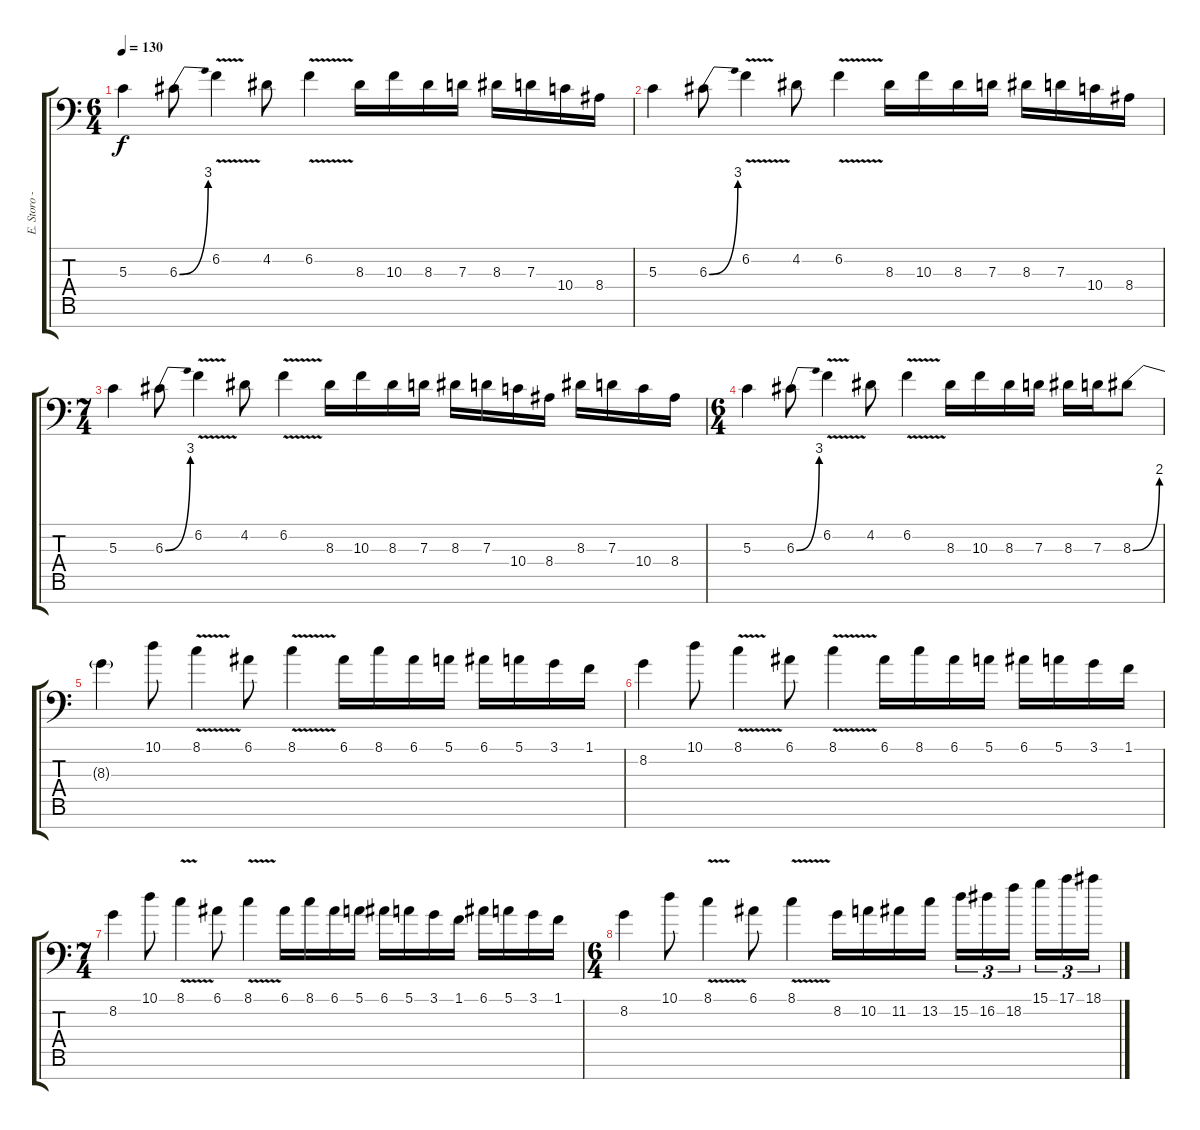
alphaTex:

\track ("E. Storo - Keyboard" "E. Storo -") {instrument lead2sawtooth}
\staff {score tabs}
\tuning (E4 B3 G3 D3 A2 E2 D1) {hide}
\ts (6 4)
\tempo 130
\clef f4
\ks c
5.3.4{dy f volume 12 instrument drawbarorgan} 6.3{be (bend 0 0 60 12)}.8 6.2{v}.4 4.2.8 6.2{v}.4 8.3.16 10.3.16 8.3.16 7.3.16 8.3.16 7.3.16 10.4.16 8.4.16 |
5.3.4 6.3{be (bend 0 0 60 12)}.8 6.2{v}.4 4.2.8 6.2{v}.4 8.3.16 10.3.16 8.3.16 7.3.16 8.3.16 7.3.16 10.4.16 8.4.16 |
\ts (7 4)
5.3.4 6.3{be (bend 0 0 60 12)}.8 6.2{v}.4 4.2.8 6.2{v}.4 8.3.16 10.3.16 8.3.16 7.3.16 8.3.16 7.3.16 10.4.16 8.4.16 8.3.16 7.3.16 10.4.16 8.4.16 |
\ts (6 4)
5.3.4 6.3{be (bend 0 0 60 12)}.8 6.2{v}.4 4.2.8 6.2{v}.4 8.3.16 10.3.16 8.3.16 7.3.16 8.3.16 7.3.16 8.3{be (bend 0 0 60 8)}.8 |
8.3{t}.4 10.1.8 8.1{v}.4 6.1.8 8.1{v}.4 6.1.16 8.1.16 6.1.16 5.1.16 6.1.16 5.1.16 3.1.16 1.1.16 |
8.2.4 10.1.8 8.1{v}.4 6.1.8 8.1{v}.4 6.1.16 8.1.16 6.1.16 5.1.16 6.1.16 5.1.16 3.1.16 1.1.16 |
\ts (7 4)
8.2.4 10.1.8 8.1{v}.4 6.1.8 8.1{v}.4 6.1.16 8.1.16 6.1.16 5.1.16 6.1.16 5.1.16 3.1.16 1.1.16 6.1.16 5.1.16 3.1.16 1.1.16 |
\ts (6 4)
8.2.4 10.1.8 8.1{v}.4 6.1.8 8.1{v}.4 8.2.16 10.2.16 11.2.16 13.2.16 15.2.16{tu (3 2)} 16.2.16{tu (3 2)} 18.2.16{tu (3 2)} 15.1.16{tu (3 2)} 17.1.16{tu (3 2)} 18.1.16{tu (3 2)}
